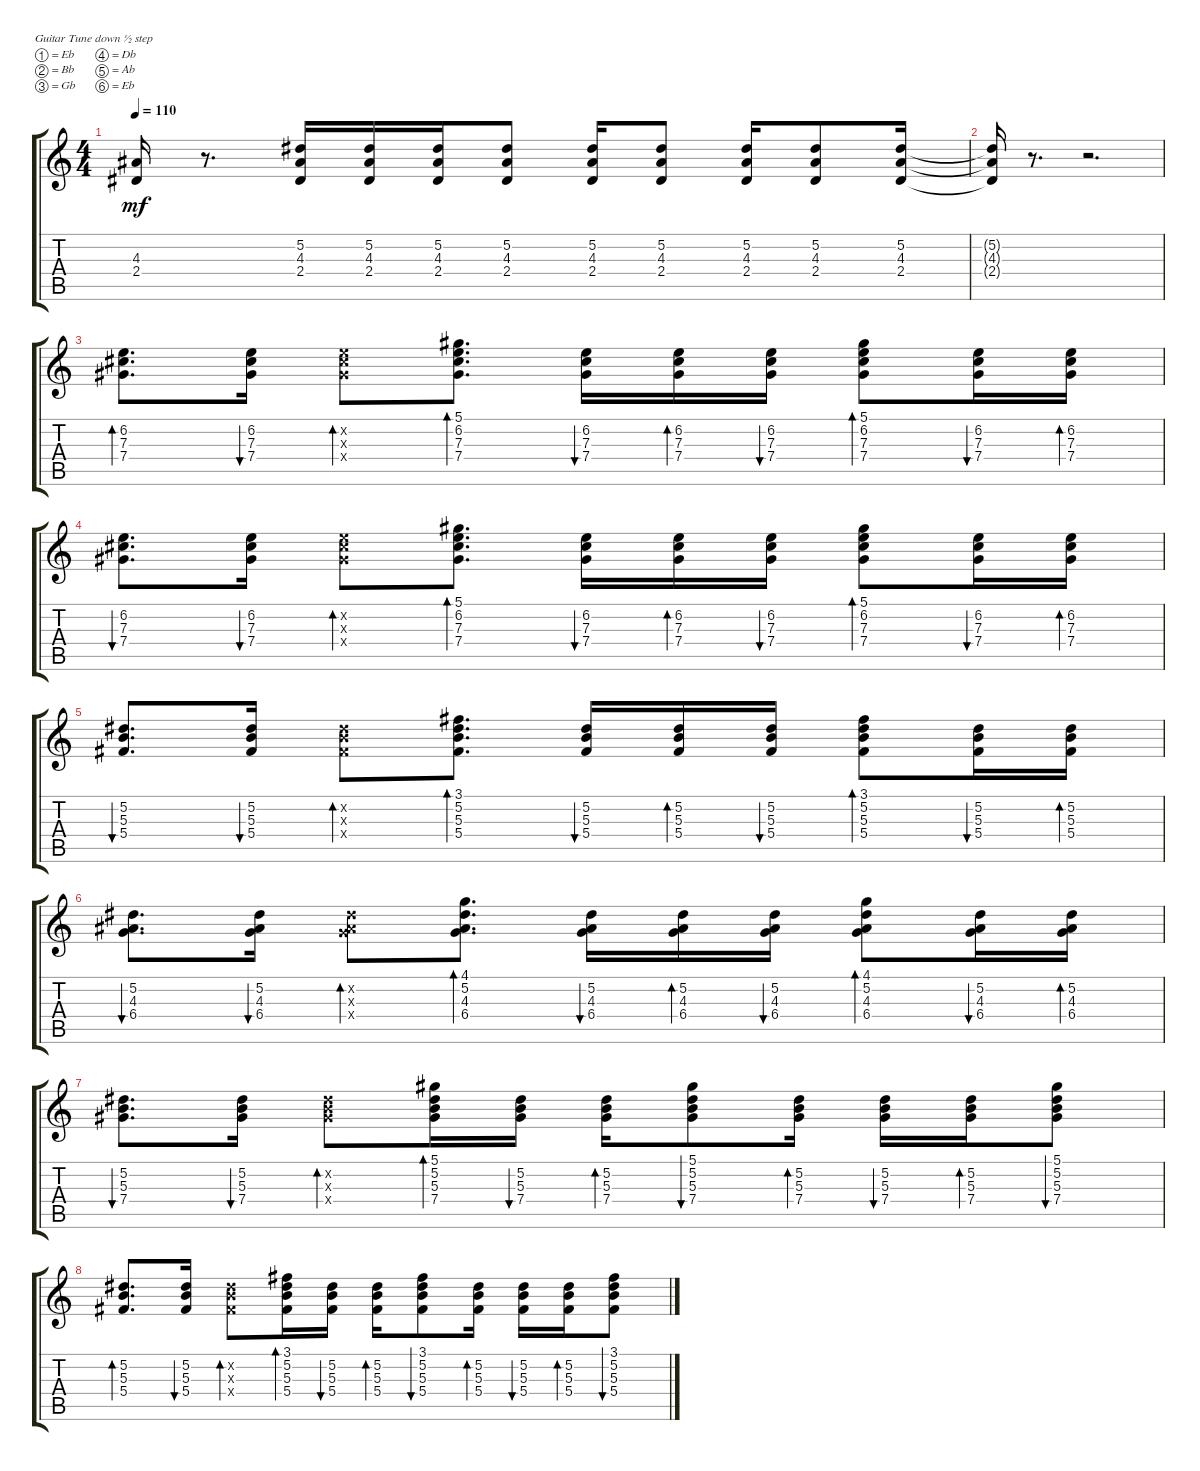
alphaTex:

\defaultSystemsLayout 4
\bracketExtendMode groupsimilarinstruments
\singleTrackTrackNamePolicy hidden
\multiTrackTrackNamePolicy hidden
\firstSystemTrackNameOrientation horizontal
\otherSystemsTrackNameOrientation horizontal
\track ("Владимир Холстинин" "E-Gt") {instrument distortionguitar}
\staff {score tabs}
\tuning (Eb4 Bb3 Gb3 Db3 Ab2 Eb2)
\ts (4 4)
\tempo 110
\clef g2
\scale
1.03909
\ks c
(2.4 4.3).16{dy mf} r.8{d} (2.4 4.3 5.2).16 (2.4 4.3 5.2).16 (2.4 4.3 5.2).16 (2.4 4.3 5.2).8 (2.4 4.3 5.2).16 (2.4 4.3 5.2).8 (2.4 4.3 5.2).16 (2.4 4.3 5.2).8 (2.4 4.3 5.2).16 |
\scale
0.960908 (2.4{t} 4.3{t} 5.2{t}).16 r.8{d} r.2{d} |
\scale
1.03909 (7.3 6.2 7.4).8{d bd 30} (6.2 7.3 7.4).16{bu 30} (6.2{x} 7.4{x} 7.3{x}).8{bd 30} (6.2 7.4 7.3 5.1).8{d bd 30} (7.3 6.2 7.4).16{bu 30} (6.2 7.3 7.4).16{bd 30} (7.3 6.2 7.4).16{bu 30} (7.3 7.4 6.2 5.1).8{bd 30} (6.2 7.3 7.4).16{bu 30} (7.4 7.3 6.2).16{bd 30} |
\scale
0.960908 (7.4 7.3 6.2).8{d bu 30} (6.2 7.3 7.4).16{bu 30} (6.2{x} 7.4{x} 7.3{x}).8{bd 30} (6.2 7.4 7.3 5.1).8{d bd 30} (7.4 7.3 6.2).16{bu 30} (6.2 7.4 7.3).16{bd 30} (7.3 7.4 6.2).16{bu 30} (7.3 7.4 6.2 5.1).8{bd 30} (7.4 7.3 6.2).16{bu 30} (6.2 7.3 7.4).16{bd 30} |
\scale
1.03909 (5.4 5.3 5.2).8{d bu 30} (5.2 5.3 5.4).16{bu 30} (5.4{x} 5.3{x} 5.2{x}).8{bd 30} (5.2 5.3 5.4 3.1).8{d bd 30} (5.2 5.3 5.4).16{bu 30} (5.2 5.3 5.4).16{bd 30} (5.2 5.3 5.4).16{bu 30} (5.2 5.3 3.1 5.4).8{bd 30} (5.4 5.3 5.2).16{bu 30} (5.4 5.3 5.2).16{bd 30} |
\scale
0.960908 (6.4 4.3 5.2).8{d bu 30} (5.2 6.4 4.3).16{bu 30} (5.2{x} 6.4{x} 4.3{x}).8{bd 30} (5.2 4.1 4.3 6.4).8{d bd 30} (5.2 6.4 4.3).16{bu 30} (5.2 6.4 4.3).16{bd 30} (5.2 6.4 4.3).16{bu 30} (5.2 4.1 4.3 6.4).8{bd 30} (5.2 4.3 6.4).16{bu 30} (5.2 4.3 6.4).16{bd 30} |
\scale
1.03909 (7.4 5.3 5.2).8{d bu 30} (5.2 5.3 7.4).16{bu 30} (7.4{x} 5.3{x} 5.2{x}).8{bd 30} (7.4 5.3 5.2 5.1).16{bd 30} (5.2 5.3 7.4).16{bu 30} (5.2 5.3 7.4).16{bd 30} (5.2 5.3 7.4 5.1).8{bu 30} (5.2 5.3 7.4).16{bd 30} (5.2 5.3 7.4).16{bu 30} (5.2 5.3 7.4).16{bd 30} (5.2 5.3 7.4 5.1).8{bu 30} |
\scale
0.960908 (5.4 5.3 5.2).8{d bd 30} (5.2 5.3 5.4).16{bu 30} (5.4{x} 5.3{x} 5.2{x}).8{bd 30} (5.2 5.3 5.4 3.1).16{bd 30} (5.2 5.3 5.4).16{bu 30} (5.2 5.4 5.3).16{bd 30} (5.2 3.1 5.3 5.4).8{bu 30} (5.4 5.2 5.3).16{bd 30} (5.4 5.2 5.3).16{bu 30} (5.4 5.2 5.3).16{bd 30} (5.4 5.3 5.2 3.1).8{bu 30}
